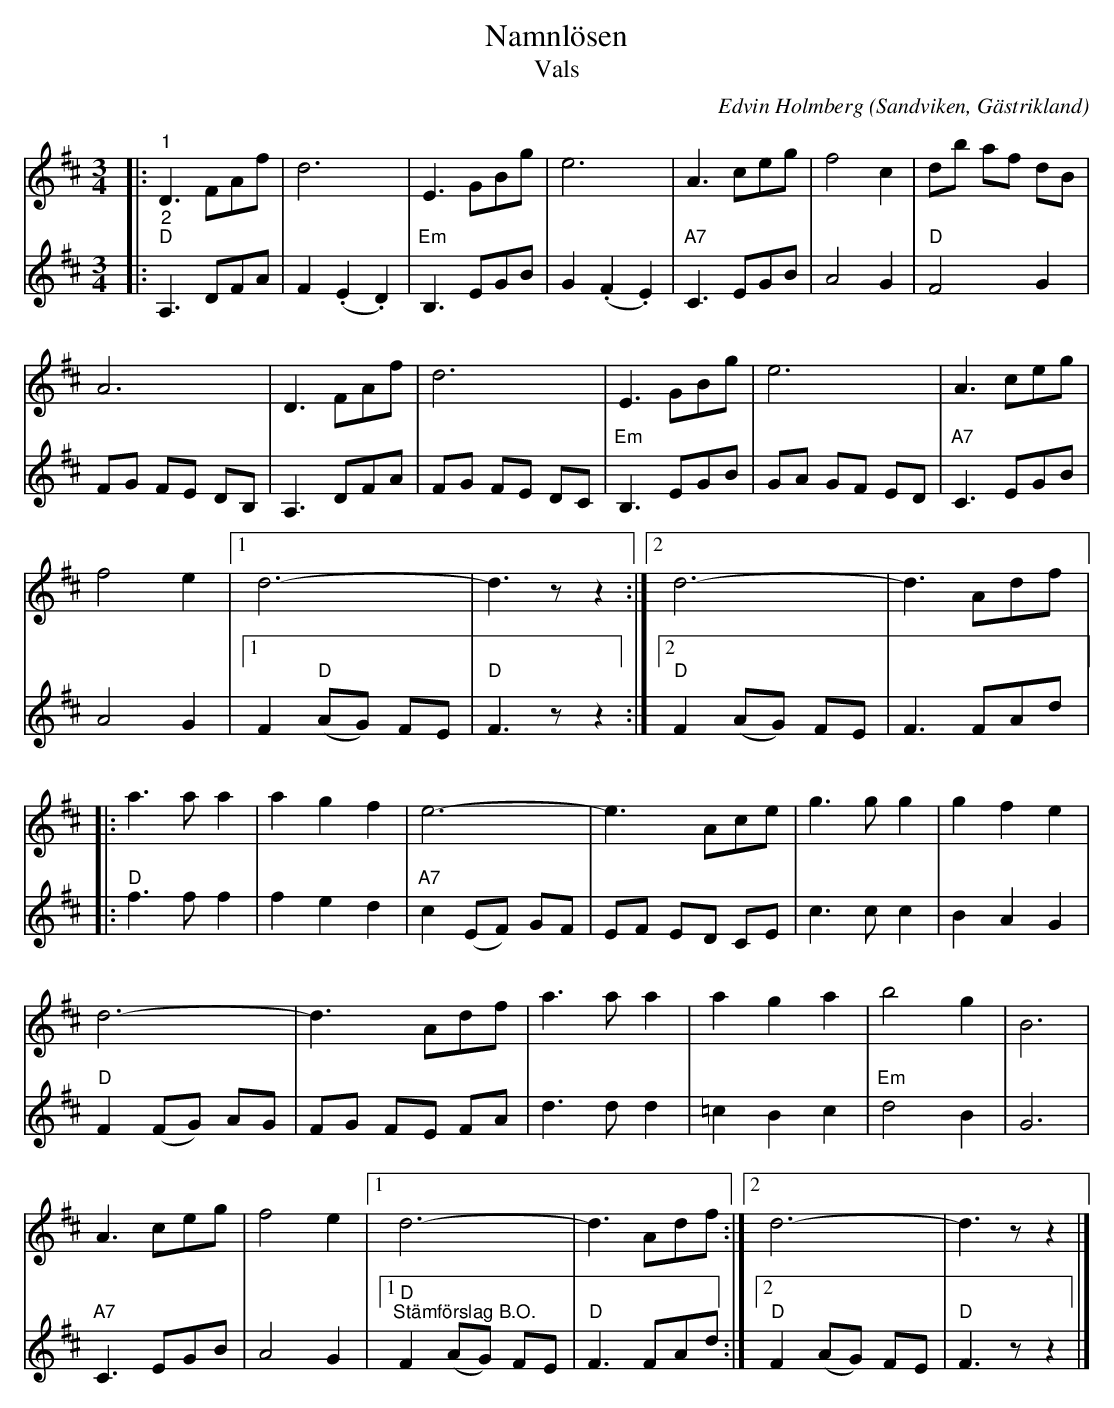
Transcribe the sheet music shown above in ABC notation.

X:1
T:Namnlösen
T:Vals
C:Edvin Holmberg
O:Sandviken, Gästrikland
L:1/8
M:3/4
K:D
V:1
|:"^1" D3 FAf | d6 | E3 GBg | e6 | A3 ceg | f4 c2 | db af dB |
A6 | D3 FAf | d6 | E3 GBg | e6 | A3 ceg |
f4 e2 |1 d6- | d3 z z2 :|2 d6- | d3 Adf |:
a3 a a2 | a2 g2 f2 | e6- | e3 Ace | g3 g g2 | g2 f2 e2 |
d6- | d3 Adf | a3 a a2 | a2 g2 a2 | b4 g2 | B6 |
A3 ceg | f4 e2 |1 d6- | d3 Adf :|2 d6- | d3 z z2 |]
V:2
|:"^2""D" A,3 DFA | F2 (.E2 .D2) |"Em" B,3 EGB | G2 (.F2 .E2) |"A7" C3 EGB | A4 G2 |"D" F4 G2 |
FG FE DB, | A,3 DFA | FG FE DC |"Em" B,3 EGB | GA GF ED |"A7" C3 EGB | A4 G2 |1 F2"D" (AG) FE |
"D" F3 z z2 :|2"D" F2 (AG) FE | F3 FAd |:"D" f3 f f2 | f2 e2 d2 |"A7" c2 (EF) GF | EF ED CE |
c3 c c2 | B2 A2 G2 |"D" F2 (FG) AG | FG FE FA | d3 d d2 | =c2 B2 c2 |"Em" d4 B2 | G6 |
"A7" C3 EGB | A4 G2 |1"D" "^Stämförslag B.O."F2 (AG) FE |"D"  F3 FAd :|2"D" F2 (AG) FE |
"D" F3 z z2 |]
